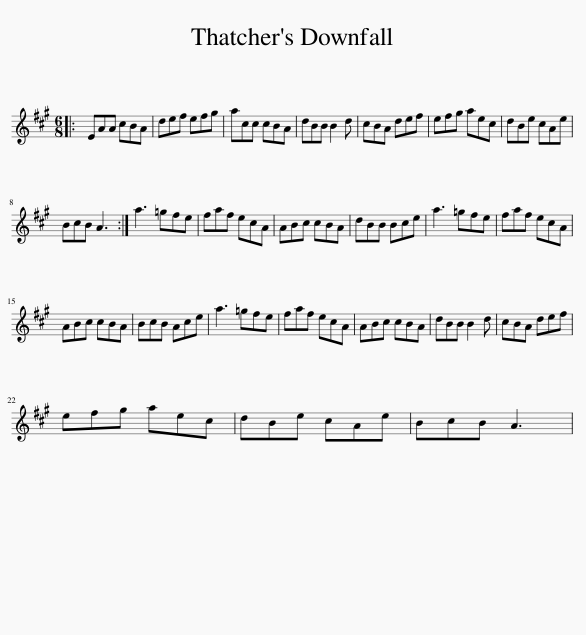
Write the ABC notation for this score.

X:1
L:1/8
M:6/8
I:linebreak $
K:A
V:1 treble
V:1
|: EAA cBA | def efg | acc cBA | dBB B2 d | cBA def | %5
 efg aec | dBe cAe |$ BcB A3 :| a3 =gfe | faf ecA | %10
 ABc cBA | dBB Bce | a3 =gfe | faf ecA |$ ABc cBA | %15
 BcB Ace | a3 =gfe | faf ecA | ABc cBA | dBB B2 d | %20
 cBA def |$ efg aec | dBe cAe | BcB A3 | %24
